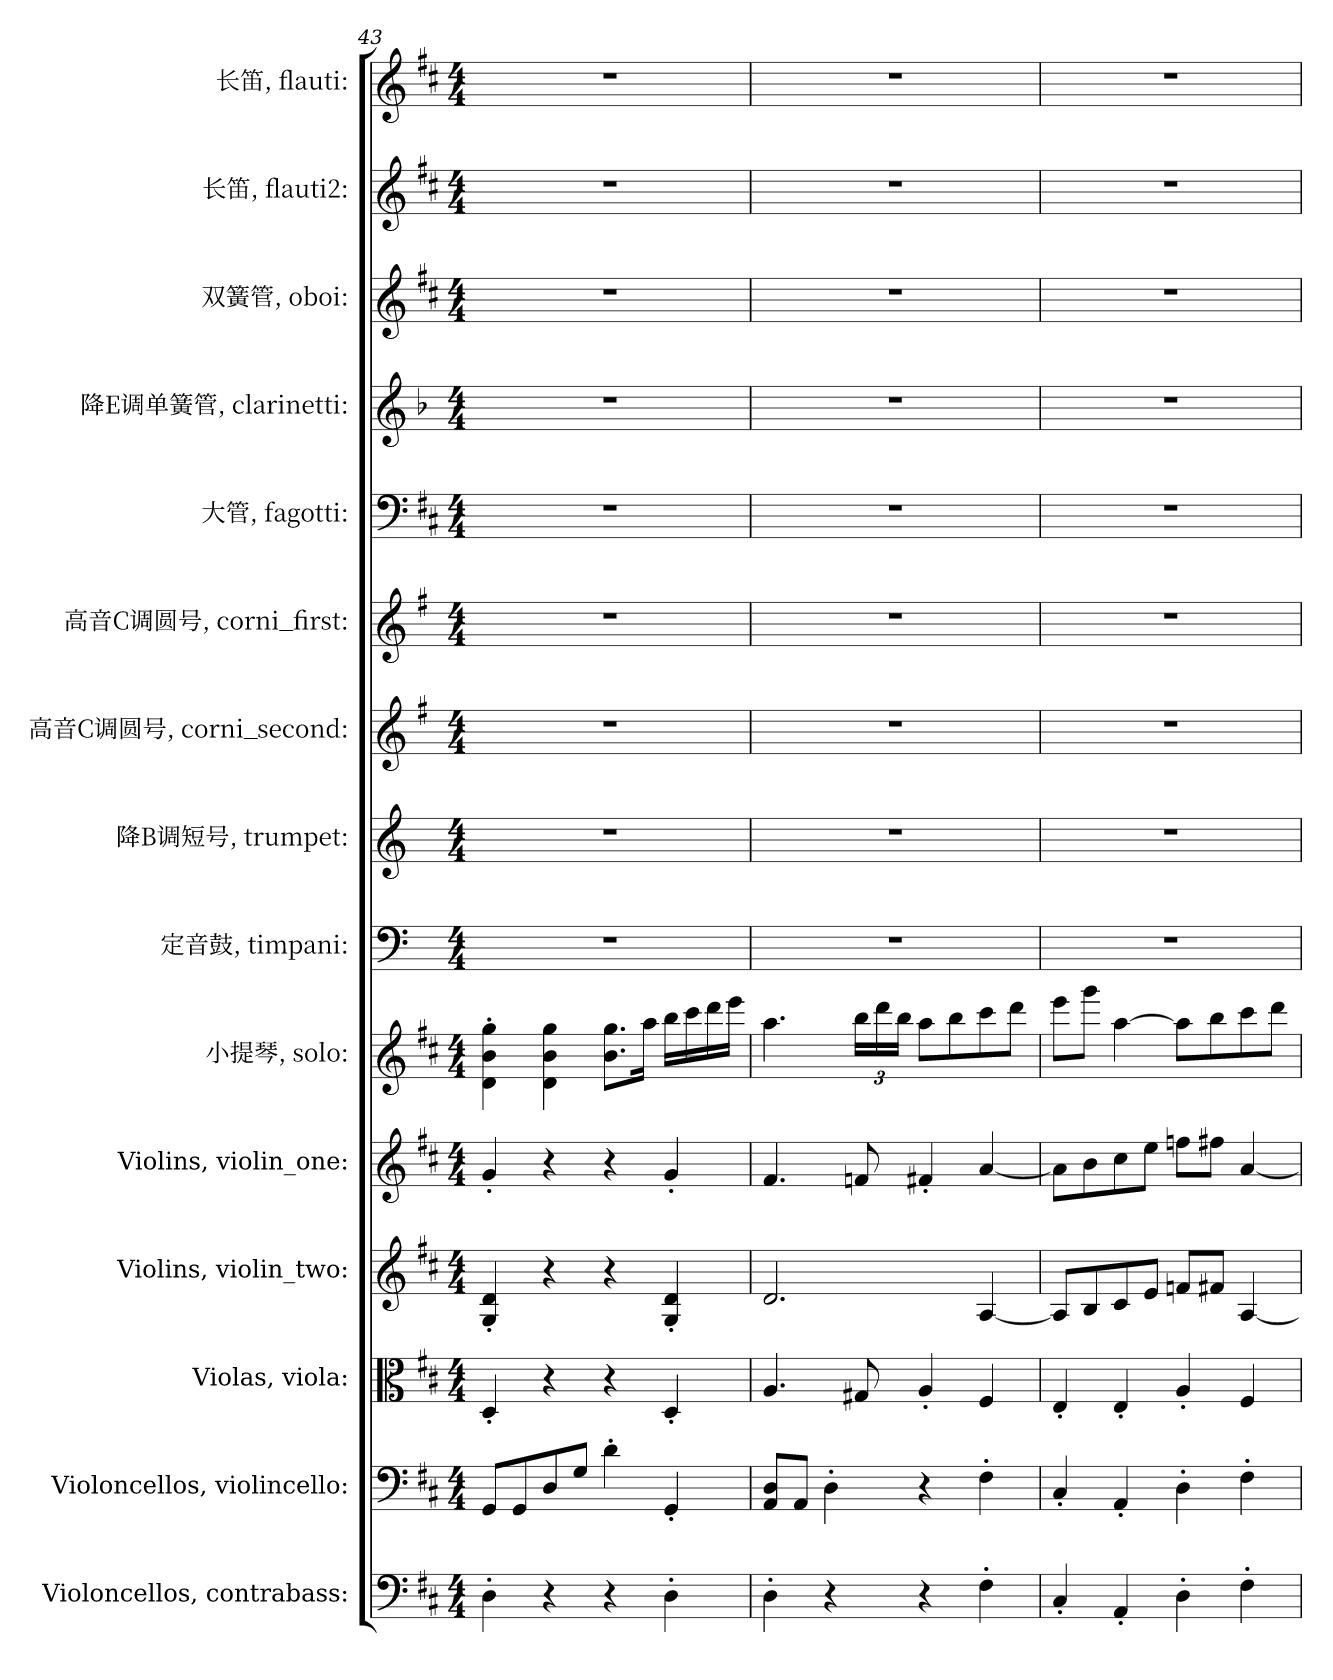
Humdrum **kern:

**kern	**kern	**kern	**kern	**kern	**kern	**kern	**kern	**kern	**kern	**kern	**kern	**kern	**kern	**kern
*part15	*part14	*part13	*part12	*part11	*part10	*part9	*part8	*part7	*part6	*part5	*part4	*part3	*part2	*part1
*staff15	*staff14	*staff13	*staff12	*staff11	*staff10	*staff9	*staff8	*staff7	*staff6	*staff5	*staff4	*staff3	*staff2	*staff1
*I"Violoncellos, contrabass:	*I"Violoncellos, violincello:	*I"Violas, viola:	*I"Violins, violin_two:	*I"Violins, violin_one:	*I"小提琴, solo:	*I"定音鼓, timpani:	*I"降B调短号, trumpet:	*I"高音C调圆号, corni_second:	*I"高音C调圆号, corni_first:	*I"大管, fagotti:	*I"降E调单簧管, clarinetti:	*I"双簧管, oboi:	*I"长笛, flauti2:	*I"长笛, flauti:
*I'Vlcs.	*I'Vlcs.	*I'Vlas.	*I'Vlns.	*I'Vlns.	*	*I'Timp.	*	*	*	*	*I'E♭ Cl.	*I'Ob.	*I'Fl.	*I'Fl.
!!LO:PB:g=z
*clefF4	*clefF4	*clefC3	*clefG2	*clefG2	*clefG2	*clefF4	*clefG2	*clefG2	*clefG2	*clefF4	*clefG2	*clefG2	*clefG2	*clefG2
*	*	*	*	*	*	*	*ITrd1c2	*ITrd4c7	*ITrd4c7	*	*ITrd-2c-3	*	*	*
*k[f#c#]	*k[f#c#]	*k[f#c#]	*k[f#c#]	*k[f#c#]	*k[f#c#]	*k[]	*k[b-e-]	*k[]	*k[]	*k[f#c#]	*k[b-e-a-d-]	*k[f#c#]	*k[f#c#]	*k[f#c#]
*M4/4	*M4/4	*M4/4	*M4/4	*M4/4	*M4/4	*M4/4	*M4/4	*M4/4	*M4/4	*M4/4	*M4/4	*M4/4	*M4/4	*M4/4
=43	=43	=43	=43	=43	=43	=43	=43	=43	=43	=43	=43	=43	=43	=43
4D'\	8GG/L	4D'/	4G/' 4d/'	4g'/	4d\' 4b\' 4gg\'	1r	1r	1r	1r	1r	1r	1r	1r	1r
.	8GG/	.	.	.	.	.	.	.	.	.	.	.	.	.
4r	8D/	4r	4r	4r	4d\ 4b\ 4gg\	.	.	.	.	.	.	.	.	.
.	8G/J	.	.	.	.	.	.	.	.	.	.	.	.	.
4r	4d'\	4r	4r	4r	8.b\ 8.gg\L	.	.	.	.	.	.	.	.	.
.	.	.	.	.	16aa\Jk	.	.	.	.	.	.	.	.	.
4D'\	4GG'/	4D'/	4G/' 4d/'	4g'/	16bb\LL	.	.	.	.	.	.	.	.	.
.	.	.	.	.	16ccc#\	.	.	.	.	.	.	.	.	.
.	.	.	.	.	16ddd\	.	.	.	.	.	.	.	.	.
.	.	.	.	.	16eee\JJ	.	.	.	.	.	.	.	.	.
=44	=44	=44	=44	=44	=44	=44	=44	=44	=44	=44	=44	=44	=44	=44
4D'\	8AA/ 8D/L	4.A/	2.d/	4.f#/	4.aa\	1r	1r	1r	1r	1r	1r	1r	1r	1r
.	8AA/J	.	.	.	.	.	.	.	.	.	.	.	.	.
4r	4D'\	.	.	.	.	.	.	.	.	.	.	.	.	.
*	*	*	*	*	*Xbrackettup	*	*	*	*	*	*	*	*	*
.	.	8G#X/	.	8fn/	24bb\LL	.	.	.	.	.	.	.	.	.
.	.	.	.	.	24ddd\	.	.	.	.	.	.	.	.	.
.	.	.	.	.	24bb\JJ	.	.	.	.	.	.	.	.	.
4r	4r	4A'/	.	4f#X'/	8aa\L	.	.	.	.	.	.	.	.	.
.	.	.	.	.	8bb\	.	.	.	.	.	.	.	.	.
4F#'\	4F#'\	4F#/	[4A/	[4a/	8ccc#\	.	.	.	.	.	.	.	.	.
.	.	.	.	.	8ddd\J	.	.	.	.	.	.	.	.	.
=45	=45	=45	=45	=45	=45	=45	=45	=45	=45	=45	=45	=45	=45	=45
4C#'/	4C#'/	4E'/	8A/L]	8a\L]	8eee\L	1r	1r	1r	1r	1r	1r	1r	1r	1r
.	.	.	8B/	8b\	8ggg\J	.	.	.	.	.	.	.	.	.
4AA'/	4AA'/	4E'/	8c#/	8cc#\	[4aa\	.	.	.	.	.	.	.	.	.
.	.	.	8e/J	8ee\J	.	.	.	.	.	.	.	.	.	.
4D'\	4D'\	4A'/	8fn/L	8ffn\L	8aa\L]	.	.	.	.	.	.	.	.	.
.	.	.	8f#X/J	8ff#X\J	8bb\	.	.	.	.	.	.	.	.	.
4F#'\	4F#'\	4F#/	[4A/	[4a/	8ccc#\	.	.	.	.	.	.	.	.	.
.	.	.	.	.	8ddd\J	.	.	.	.	.	.	.	.	.
=	=	=	=	=	=	=	=	=	=	=	=	=	=	=
*-	*-	*-	*-	*-	*-	*-	*-	*-	*-	*-	*-	*-	*-	*-
